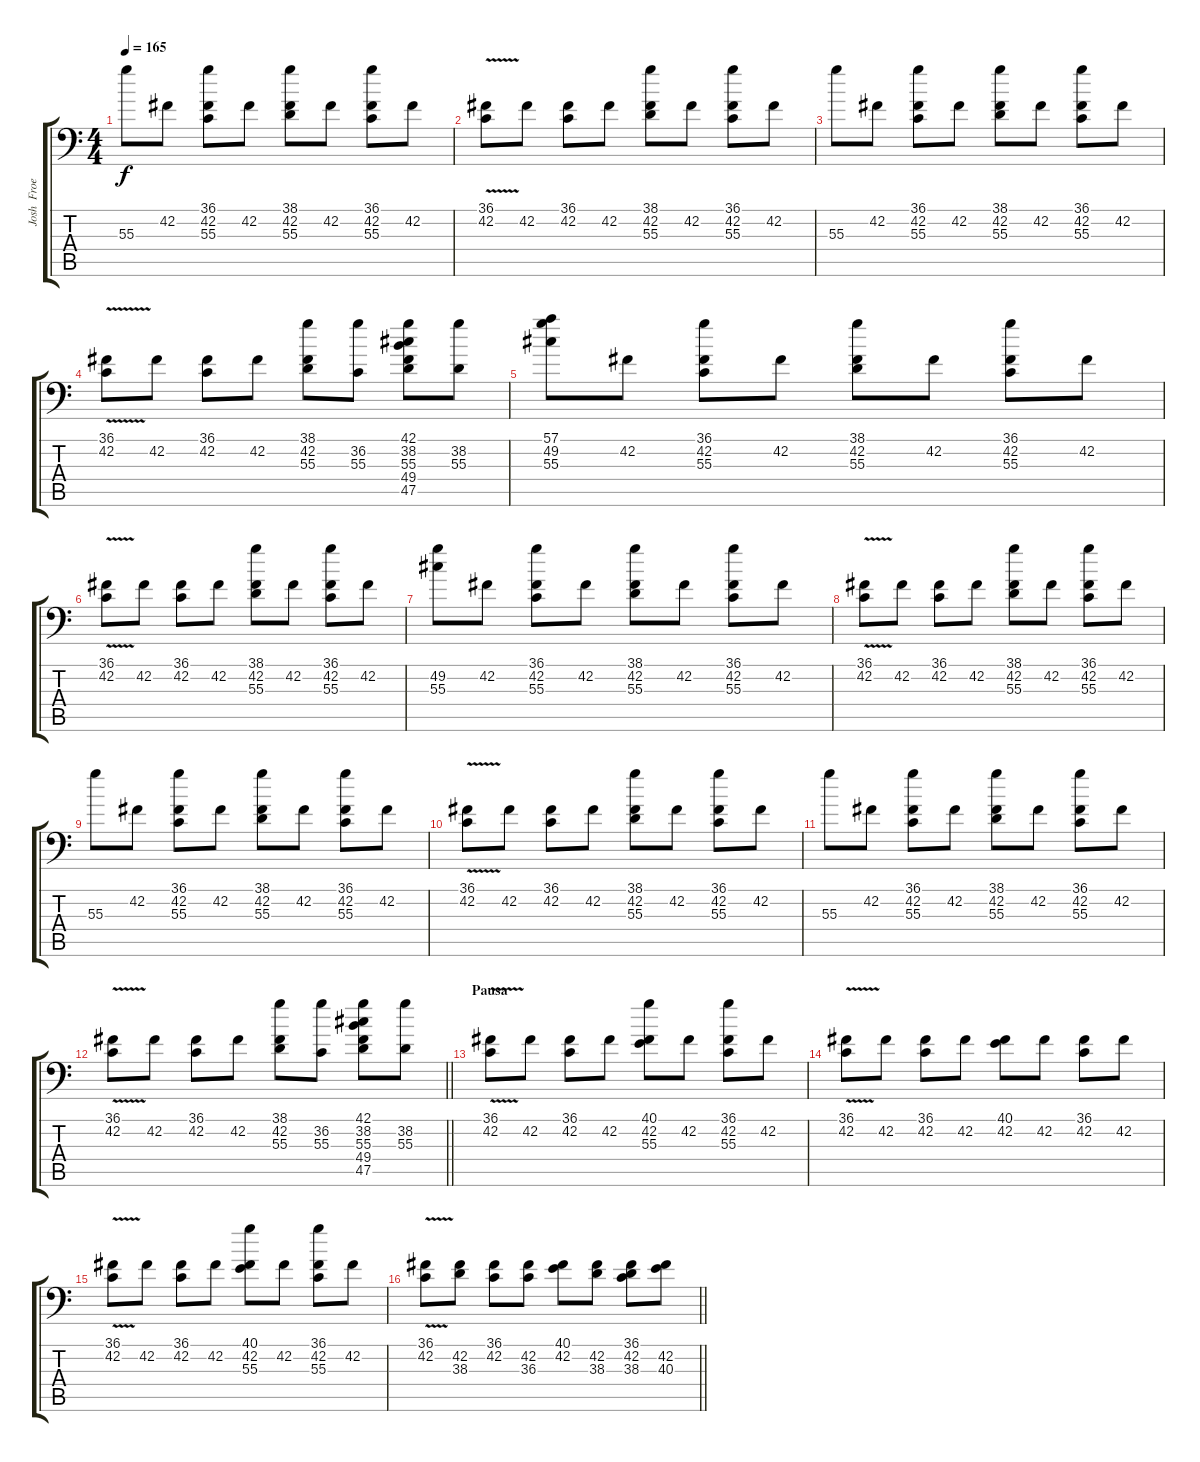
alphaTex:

\track ("Josh  Froese" "Josh  Froe") {instrument acousticgrandpiano}
\staff {score tabs}
\tuning (C-1 C-1 C-1 C-1 C-1 C-1) {hide}
\ts (4 4)
\tempo 165
\clef f4
\ks c
55.3.8{dy f} 42.2.8 (36.1 42.2 55.3).8 42.2.8 (38.1 42.2 55.3).8 42.2.8 (36.1 42.2 55.3).8 42.2.8 |
(36.1{v} 42.2{v}).8 42.2.8 (36.1 42.2).8 42.2.8 (38.1 42.2 55.3).8 42.2.8 (36.1 42.2 55.3).8 42.2.8 |
55.3.8 42.2.8 (36.1 42.2 55.3).8 42.2.8 (38.1 42.2 55.3).8 42.2.8 (36.1 42.2 55.3).8 42.2.8 |
(36.1{v} 42.2{v}).8 42.2.8 (36.1 42.2).8 42.2.8 (38.1 42.2 55.3).8 (36.2 55.3).8 (42.1 38.2 55.3 49.4 47.5).8 (38.2 55.3).8 |
(57.1 49.2 55.3).8 42.2.8 (36.1 42.2 55.3).8 42.2.8 (38.1 42.2 55.3).8 42.2.8 (36.1 42.2 55.3).8 42.2.8 |
(36.1{v} 42.2{v}).8 42.2.8 (36.1 42.2).8 42.2.8 (38.1 42.2 55.3).8 42.2.8 (36.1 42.2 55.3).8 42.2.8 |
(49.2 55.3).8 42.2.8 (36.1 42.2 55.3).8 42.2.8 (38.1 42.2 55.3).8 42.2.8 (36.1 42.2 55.3).8 42.2.8 |
(36.1{v} 42.2{v}).8 42.2.8 (36.1 42.2).8 42.2.8 (38.1 42.2 55.3).8 42.2.8 (36.1 42.2 55.3).8 42.2.8 |
55.3.8 42.2.8 (36.1 42.2 55.3).8 42.2.8 (38.1 42.2 55.3).8 42.2.8 (36.1 42.2 55.3).8 42.2.8 |
(36.1{v} 42.2{v}).8 42.2.8 (36.1 42.2).8 42.2.8 (38.1 42.2 55.3).8 42.2.8 (36.1 42.2 55.3).8 42.2.8 |
55.3.8 42.2.8 (36.1 42.2 55.3).8 42.2.8 (38.1 42.2 55.3).8 42.2.8 (36.1 42.2 55.3).8 42.2.8 |
\barLineRight lightlight
(36.1{v} 42.2{v}).8 42.2.8 (36.1 42.2).8 42.2.8 (38.1 42.2 55.3).8 (36.2 55.3).8 (42.1 38.2 55.3 49.4 47.5).8 (38.2 55.3).8 |
\section ("" "Pausa")
(36.1{v} 42.2{v}).8 42.2.8 (36.1 42.2).8 42.2.8 (40.1 42.2 55.3).8 42.2.8 (36.1 42.2 55.3).8 42.2.8 |
(36.1 42.2{v}).8 42.2.8 (36.1 42.2).8 42.2.8 (40.1 42.2).8 42.2.8 (36.1 42.2).8 42.2.8 |
(36.1{v} 42.2{v}).8 42.2.8 (36.1 42.2).8 42.2.8 (40.1 42.2 55.3).8 42.2.8 (36.1 42.2 55.3).8 42.2.8 |
\barLineRight lightlight
(36.1 42.2{v}).8 (42.2 38.3).8 (36.1 42.2).8 (42.2 36.3).8 (40.1 42.2).8 (42.2 38.3).8 (36.1 42.2 38.3).8 (42.2 40.3).8
